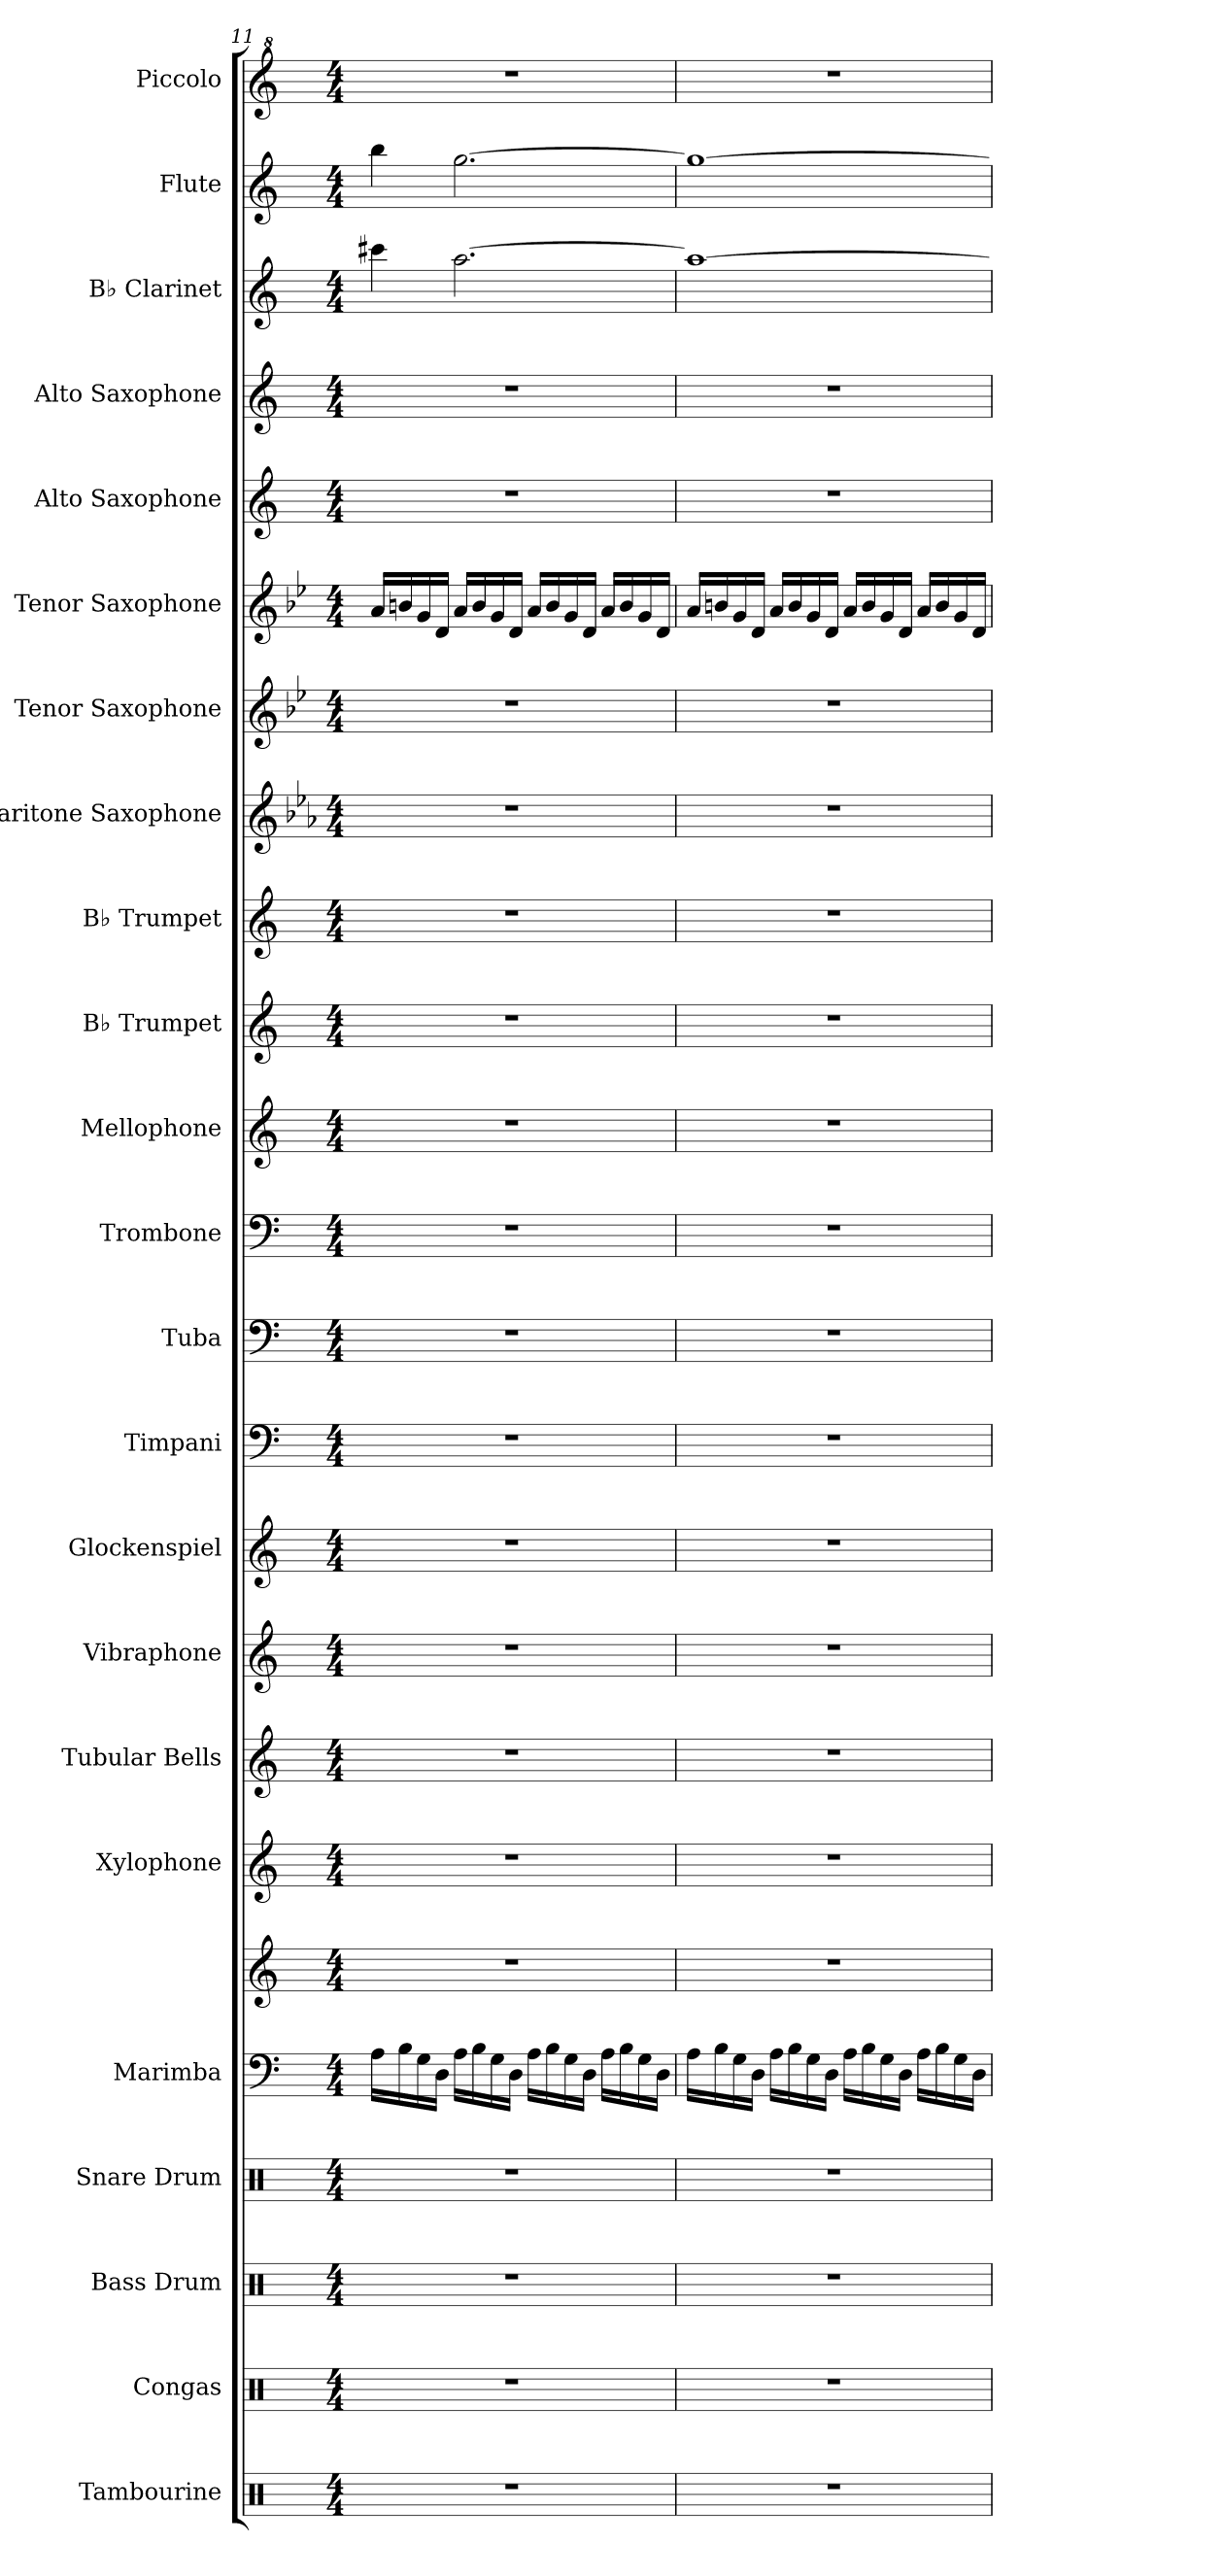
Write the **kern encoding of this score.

**kern	**kern	**kern	**kern	**kern	**kern	**kern	**kern	**kern	**kern	**kern	**kern	**kern	**kern	**kern	**kern	**kern	**kern	**kern	**kern	**kern	**kern	**kern	**kern
*part23	*part22	*part21	*part20	*part19	*part19	*part18	*part17	*part16	*part15	*part14	*part13	*part12	*part11	*part10	*part9	*part8	*part7	*part6	*part5	*part4	*part3	*part2	*part1
*staff24	*staff23	*staff22	*staff21	*staff20	*staff19	*staff18	*staff17	*staff16	*staff15	*staff14	*staff13	*staff12	*staff11	*staff10	*staff9	*staff8	*staff7	*staff6	*staff5	*staff4	*staff3	*staff2	*staff1
*I"Tambourine	*I"Congas	*I"Bass Drum	*I"Snare Drum	*I"Marimba	*	*I"Xylophone	*I"Tubular Bells	*I"Vibraphone	*I"Glockenspiel	*I"Timpani	*I"Tuba	*I"Trombone	*I"Mellophone	*I"B♭ Trumpet	*I"B♭ Trumpet	*I"Baritone Saxophone	*I"Tenor Saxophone	*I"Tenor Saxophone	*I"Alto Saxophone	*I"Alto Saxophone	*I"B♭ Clarinet	*I"Flute	*I"Piccolo
*I'Tamb.	*I'Co.	*I'B. Dr.	*I'Sn. Dr.	*I'Mrm.	*	*I'Xyl.	*I'Tu. Be.	*I'Vib.	*I'Glk.	*I'Timp.	*I'Tba.	*I'Tbn.	*I'Mph.	*I'B♭ Tpt.	*I'B♭ Tpt.	*I'Bar. Sax.	*I'T. Sax.	*I'T. Sax.	*I'A. Sax.	*I'A. Sax.	*I'B♭ Cl.	*I'Fl.	*I'Picc.
*clefX	*clefX	*clefX	*clefX	*clefF4	*clefG2	*clefG2	*clefG2	*clefG2	*clefG2	*clefF4	*clefF4	*clefF4	*clefG2	*clefG2	*clefG2	*clefG2	*clefG2	*clefG2	*clefG2	*clefG2	*clefG2	*clefG2	*clefG^2
*	*	*	*	*	*	*ITrd-7c-12	*	*	*ITrd-14c-24	*	*	*	*ITrd4c7	*ITrd1c2	*ITrd1c2	*ITrd12c21	*ITrd8c14	*ITrd8c14	*ITrd5c9	*ITrd5c9	*ITrd1c2	*	*ITrd-7c-12
*k[]	*k[]	*k[]	*k[]	*k[]	*k[]	*k[]	*k[]	*k[]	*k[]	*k[]	*k[]	*k[]	*k[b-]	*k[b-e-]	*k[b-e-]	*k[b-e-a-]	*k[b-e-]	*k[b-e-]	*k[b-e-a-]	*k[b-e-a-]	*k[b-e-]	*k[]	*k[]
*M4/4	*M4/4	*M4/4	*M4/4	*M4/4	*M4/4	*M4/4	*M4/4	*M4/4	*M4/4	*M4/4	*M4/4	*M4/4	*M4/4	*M4/4	*M4/4	*M4/4	*M4/4	*M4/4	*M4/4	*M4/4	*M4/4	*M4/4	*M4/4
=11	=11	=11	=11	=11	=11	=11	=11	=11	=11	=11	=11	=11	=11	=11	=11	=11	=11	=11	=11	=11	=11	=11	=11
1r	1r	1r	1r	16A\LL	1r	1r	1r	1r	1r	1r	1r	1r	1r	1r	1r	1r	1r	16A/LL	1r	1r	4bbn\	4bb\	1r
.	.	.	.	16B\	.	.	.	.	.	.	.	.	.	.	.	.	.	16Bn/	.	.	.	.	.
.	.	.	.	16G\	.	.	.	.	.	.	.	.	.	.	.	.	.	16G/	.	.	.	.	.
.	.	.	.	16D\JJ	.	.	.	.	.	.	.	.	.	.	.	.	.	16D/JJ	.	.	.	.	.
.	.	.	.	16A\LL	.	.	.	.	.	.	.	.	.	.	.	.	.	16A/LL	.	.	[2.gg\	[2.gg\	.
.	.	.	.	16B\	.	.	.	.	.	.	.	.	.	.	.	.	.	16B/	.	.	.	.	.
.	.	.	.	16G\	.	.	.	.	.	.	.	.	.	.	.	.	.	16G/	.	.	.	.	.
.	.	.	.	16D\JJ	.	.	.	.	.	.	.	.	.	.	.	.	.	16D/JJ	.	.	.	.	.
.	.	.	.	16A\LL	.	.	.	.	.	.	.	.	.	.	.	.	.	16A/LL	.	.	.	.	.
.	.	.	.	16B\	.	.	.	.	.	.	.	.	.	.	.	.	.	16B/	.	.	.	.	.
.	.	.	.	16G\	.	.	.	.	.	.	.	.	.	.	.	.	.	16G/	.	.	.	.	.
.	.	.	.	16D\JJ	.	.	.	.	.	.	.	.	.	.	.	.	.	16D/JJ	.	.	.	.	.
.	.	.	.	16A\LL	.	.	.	.	.	.	.	.	.	.	.	.	.	16A/LL	.	.	.	.	.
.	.	.	.	16B\	.	.	.	.	.	.	.	.	.	.	.	.	.	16B/	.	.	.	.	.
.	.	.	.	16G\	.	.	.	.	.	.	.	.	.	.	.	.	.	16G/	.	.	.	.	.
.	.	.	.	16D\JJ	.	.	.	.	.	.	.	.	.	.	.	.	.	16D/JJ	.	.	.	.	.
=12	=12	=12	=12	=12	=12	=12	=12	=12	=12	=12	=12	=12	=12	=12	=12	=12	=12	=12	=12	=12	=12	=12	=12
1r	1r	1r	1r	16A\LL	1r	1r	1r	1r	1r	1r	1r	1r	1r	1r	1r	1r	1r	16A/LL	1r	1r	1gg_	1gg_	1r
.	.	.	.	16B\	.	.	.	.	.	.	.	.	.	.	.	.	.	16Bn/	.	.	.	.	.
.	.	.	.	16G\	.	.	.	.	.	.	.	.	.	.	.	.	.	16G/	.	.	.	.	.
.	.	.	.	16D\JJ	.	.	.	.	.	.	.	.	.	.	.	.	.	16D/JJ	.	.	.	.	.
.	.	.	.	16A\LL	.	.	.	.	.	.	.	.	.	.	.	.	.	16A/LL	.	.	.	.	.
.	.	.	.	16B\	.	.	.	.	.	.	.	.	.	.	.	.	.	16B/	.	.	.	.	.
.	.	.	.	16G\	.	.	.	.	.	.	.	.	.	.	.	.	.	16G/	.	.	.	.	.
.	.	.	.	16D\JJ	.	.	.	.	.	.	.	.	.	.	.	.	.	16D/JJ	.	.	.	.	.
.	.	.	.	16A\LL	.	.	.	.	.	.	.	.	.	.	.	.	.	16A/LL	.	.	.	.	.
.	.	.	.	16B\	.	.	.	.	.	.	.	.	.	.	.	.	.	16B/	.	.	.	.	.
.	.	.	.	16G\	.	.	.	.	.	.	.	.	.	.	.	.	.	16G/	.	.	.	.	.
.	.	.	.	16D\JJ	.	.	.	.	.	.	.	.	.	.	.	.	.	16D/JJ	.	.	.	.	.
.	.	.	.	16A\LL	.	.	.	.	.	.	.	.	.	.	.	.	.	16A/LL	.	.	.	.	.
.	.	.	.	16B\	.	.	.	.	.	.	.	.	.	.	.	.	.	16B/	.	.	.	.	.
.	.	.	.	16G\	.	.	.	.	.	.	.	.	.	.	.	.	.	16G/	.	.	.	.	.
.	.	.	.	16D\JJ	.	.	.	.	.	.	.	.	.	.	.	.	.	16D/JJ	.	.	.	.	.
=	=	=	=	=	=	=	=	=	=	=	=	=	=	=	=	=	=	=	=	=	=	=	=
*-	*-	*-	*-	*-	*-	*-	*-	*-	*-	*-	*-	*-	*-	*-	*-	*-	*-	*-	*-	*-	*-	*-	*-
